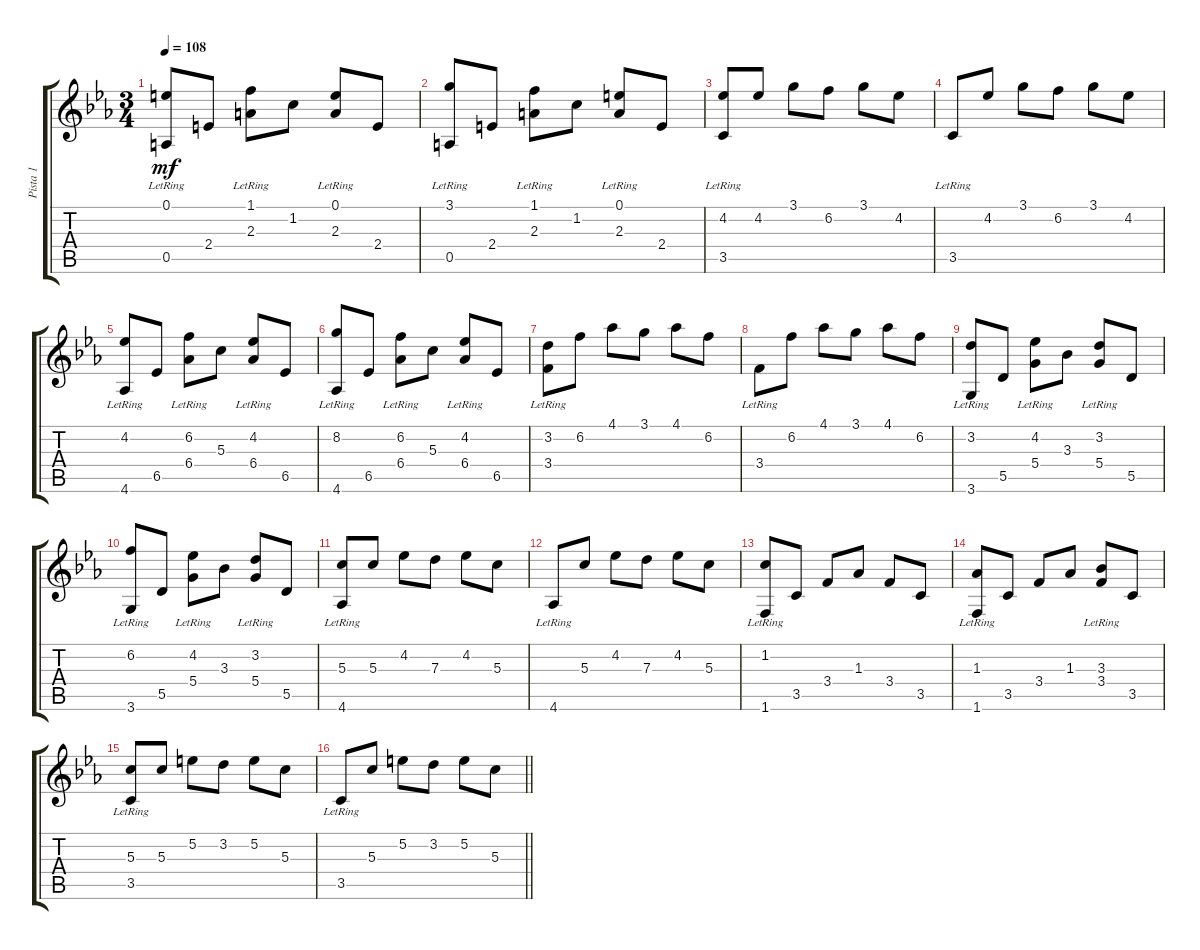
\track ("Pista 1" "Pista 1") {instrument acousticguitarsteel}
\staff {score tabs}
\tuning (E4 B3 G3 D3 A2 E2) {hide}
\ts (3 4)
\tempo 108
\clef g2
\ks cminor
(0.1{lr} 0.5).8{dy mf} 2.4.8 (1.1{lr} 2.3).8 1.2.8 (0.1{lr} 2.3).8 2.4.8 |
(3.1{lr} 0.5).8 2.4.8 (1.1{lr} 2.3).8 1.2.8 (0.1{lr} 2.3).8 2.4.8 |
(4.2{lr} 3.5{lr}).8 4.2.8 3.1.8 6.2.8 3.1.8 4.2.8 |
3.5{lr}.8 4.2.8 3.1.8 6.2.8 3.1.8 4.2.8 |
(4.2{lr} 4.6).8 6.5.8 (6.2{lr} 6.4).8 5.3.8 (4.2{lr} 6.4).8 6.5.8 |
(8.2{lr} 4.6).8 6.5.8 (6.2{lr} 6.4).8 5.3.8 (4.2{lr} 6.4).8 6.5.8 |
(3.2{lr} 3.4{lr}).8 6.2.8 4.1.8 3.1.8 4.1.8 6.2.8 |
3.4{lr}.8 6.2.8 4.1.8 3.1.8 4.1.8 6.2.8 |
(3.2{lr} 3.6).8 5.5.8 (4.2{lr} 5.4).8 3.3.8 (3.2{lr} 5.4).8 5.5.8 |
(6.2{lr} 3.6).8 5.5.8 (4.2{lr} 5.4).8 3.3.8 (3.2{lr} 5.4).8 5.5.8 |
(5.3{lr} 4.6{lr}).8 5.3.8 4.2.8 7.3.8 4.2.8 5.3.8 |
4.6{lr}.8 5.3.8 4.2.8 7.3.8 4.2.8 5.3.8 |
(1.2{lr} 1.6).8 3.5.8 3.4.8 1.3.8 3.4.8 3.5.8 |
(1.3{lr} 1.6).8 3.5.8 3.4.8 1.3.8 (3.3{lr} 3.4).8 3.5.8 |
(5.3{lr} 3.5{lr}).8 5.3.8 5.2.8 3.2.8 5.2.8 5.3.8 |
\barLineRight lightlight
3.5{lr}.8 5.3.8 5.2.8 3.2.8 5.2.8 5.3.8
